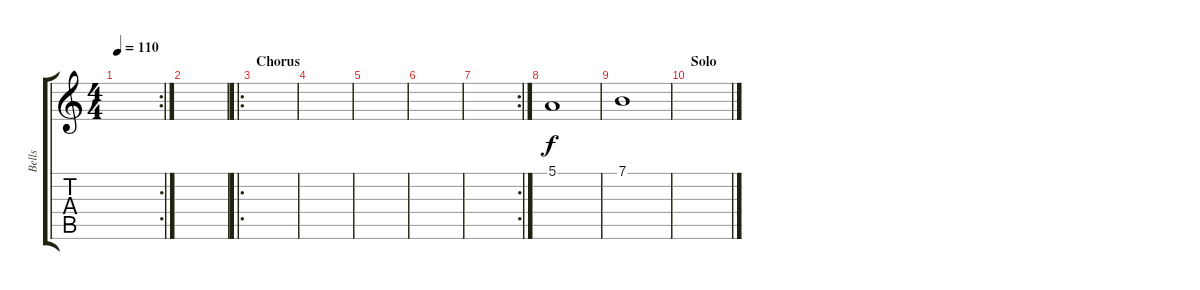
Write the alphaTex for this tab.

\track ("Bells" "Bells") {instrument tubularbells}
\staff {score tabs}
\tuning (E4 B3 G3 D3 A2 E2) {hide}
\rc 2
\ts (4 4)
\tempo 110
\clef g2
\ks c
|
|
\ro
\section ("" "Chorus")
|
|
|
|
\rc 2
|
5.1.1 |
7.1.1 |
\section ("" "Solo")
